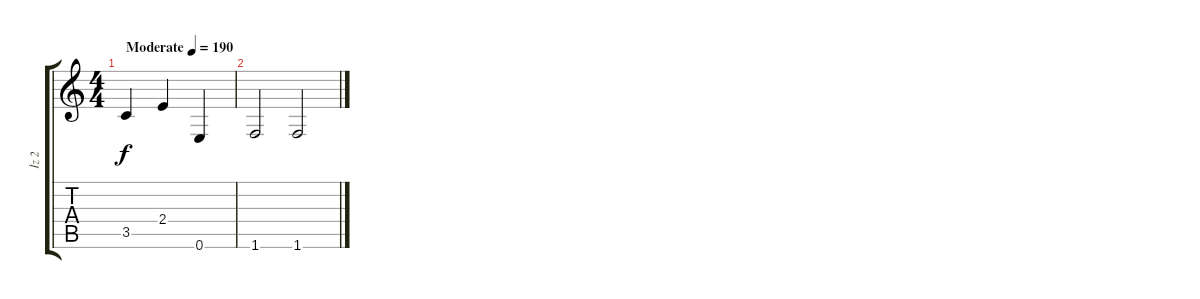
\track ("İz 2" "İz 2") {instrument acousticguitarnylon}
\staff {score tabs}
\tuning (E4 B3 G3 D3 A2 E2) {hide}
\ts (4 4)
\tempo (190 "Moderate")
\clef g2
\ks c
3.5.4{dy f instrument acousticguitarnylon} 2.4.4 0.6.4 |
1.6.2 1.6.2
